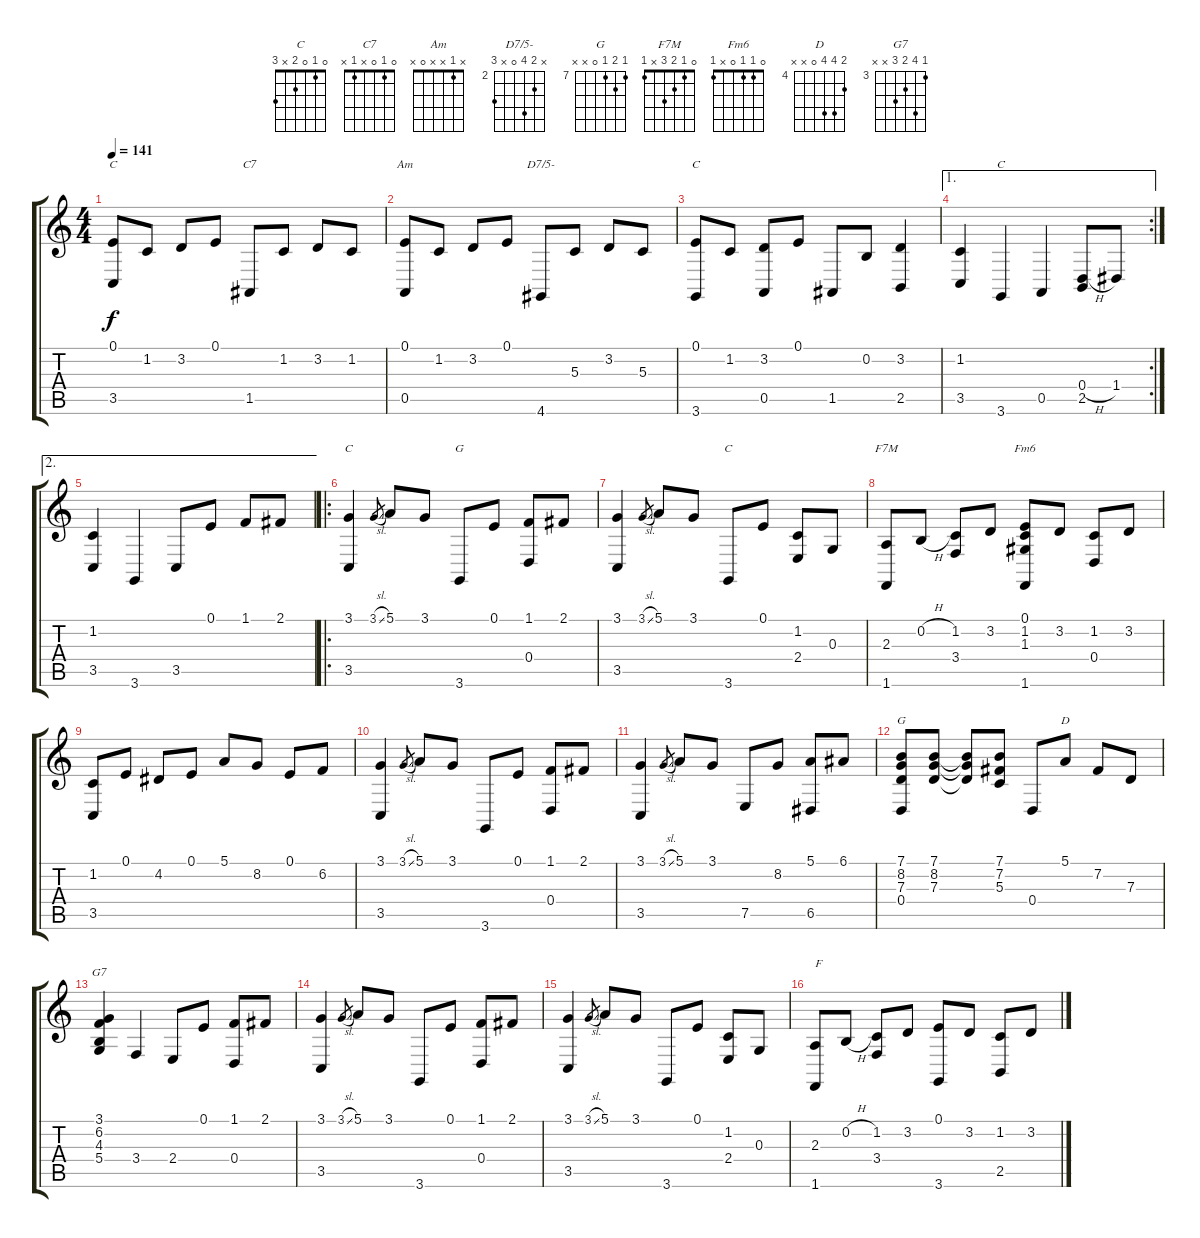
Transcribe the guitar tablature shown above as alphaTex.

\track "" {instrument acousticgrandpiano}
\staff {score tabs}
\tuning (E4 B3 G3 D3 A2 E2) {hide}
\chord ("C" 0 1 x x 3 x)
\chord ("C7" 0 1 0 x 1 x)
\chord ("Am" x 1 x x 0 x)
\chord ("D7/5-" x 3 5 0 x 4) {firstfret 2}
\chord ("C" 0 1 x x x 3)
\chord ("C" x 1 0 2 3 x)
\chord ("C" 3 1 x x 3 x)
\chord ("G" x 0 0 0 x 3)
\chord ("C" 0 1 0 2 x 3)
\chord ("F7M" 0 1 2 3 x 1)
\chord ("Fm6" 0 1 1 0 x 1)
\chord ("G" 7 8 7 0 x x) {firstfret 7}
\chord ("D" 5 7 7 0 x x) {firstfret 4}
\chord ("G7" 3 6 4 5 x x) {firstfret 3}
\ts (4 4)
\tempo 141
\clef g2
\ks c
(0.1 3.5).8{ch "C" dy f} 1.2.8 3.2.8 0.1.8 1.5.8{ch "C7"} 1.2.8 3.2.8 1.2.8 |
(0.1 0.5).8{ch "Am"} 1.2.8 3.2.8 0.1.8 4.6.8{ch "D7/5-"} 5.3.8 3.2.8 5.3.8 |
(0.1 3.6).8{ch "C"} 1.2.8 (3.2 0.5).8 0.1.8 1.5.8 0.2.8 (3.2 2.5).4 |
\ae 1
\rc 2
(1.2 3.5).4 3.6.4{ch "C"} 0.5.4 (0.4{h} 2.5).8 1.4.8 |
\ae 2
(1.2 3.5).4 3.6.4 3.5.8 0.1.8 1.1.8 2.1.8 |
\ro
(3.1 3.5).4{ch "C"} 3.1{sl}.8{gr} 5.1.8 3.1.8 3.6.8{ch "G"} 0.1.8 (1.1 0.4).8 2.1.8 |
(3.1 3.5).4 3.1{sl}.8{gr} 5.1.8 3.1.8 3.6.8{ch "C"} 0.1.8 (1.2 2.4).8 0.3.8 |
(2.3 1.6).8{ch "F7M"} 0.2{h}.8 (1.2 3.4).8 3.2.8 (0.1 1.2 1.3 1.6).8{ch "Fm6"} 3.2.8 (1.2 0.4).8 3.2.8 |
(1.2 3.5).8 0.1.8 4.2.8 0.1.8 5.1.8 8.2.8 0.1.8 6.2.8 |
(3.1 3.5).4 3.1{sl}.8{gr} 5.1.8 3.1.8 3.6.8 0.1.8 (1.1 0.4).8 2.1.8 |
(3.1 3.5).4 3.1{sl}.8{gr} 5.1.8 3.1.8 7.5.8 8.2.8 (5.1 6.5).8 6.1.8 |
(7.1 8.2 7.3 0.4).8{ch "G"} (7.1 8.2 7.3).8 (7.1{t} 8.2{t} 7.3{t}).8 (7.1 7.2 5.3).8 0.4.8 5.1.8{ch "D"} 7.2.8 7.3.8 |
(3.1 6.2 4.3 5.4).4{ch "G7"} 3.4.4 2.4.8 0.1.8 (1.1 0.4).8 2.1.8 |
(3.1 3.5).4 3.1{sl}.8{gr} 5.1.8 3.1.8 3.6.8 0.1.8 (1.1 0.4).8 2.1.8 |
(3.1 3.5).4 3.1{sl}.8{gr} 5.1.8 3.1.8 3.6.8 0.1.8 (1.2 2.4).8 0.3.8 |
(2.3 1.6).8{txt "F"} 0.2{h}.8 (1.2 3.4).8 3.2.8 (0.1 3.6).8 3.2.8 (1.2 2.5).8 3.2.8
